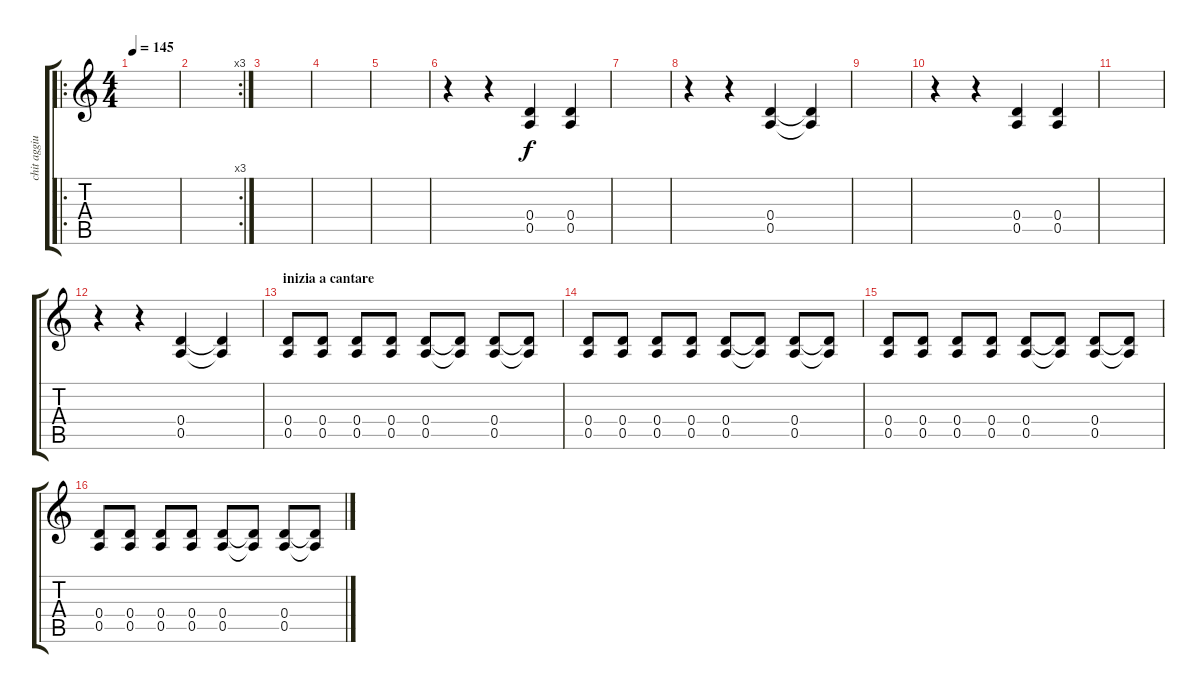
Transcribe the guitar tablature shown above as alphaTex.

\track ("chit aggiunta" "chit aggiu") {instrument overdrivenguitar}
\staff {score tabs}
\tuning (E4 B3 G3 D3 A2 E2) {hide}
\ro
\ts (4 4)
\tempo 145
\clef g2
\ks c
|
\rc 3
|
|
|
|
r.4 r.4 (0.4 0.5).4 (0.4 0.5).4 |
|
r.4 r.4 (0.4 0.5).4 (0.4{t} 0.5{t}).4 |
|
r.4 r.4 (0.4 0.5).4 (0.4 0.5).4 |
|
r.4 r.4 (0.4 0.5).4 (0.4{t} 0.5{t}).4 |
\section ("" "inizia a cantare")
(0.4 0.5).8{instrument electricguitarmuted} (0.4 0.5).8 (0.4 0.5).8 (0.4 0.5).8 (0.4 0.5).8 (0.4{t} 0.5{t}).8 (0.4 0.5).8 (0.4{t} 0.5{t}).8 |
(0.4 0.5).8 (0.4 0.5).8 (0.4 0.5).8 (0.4 0.5).8 (0.4 0.5).8 (0.4{t} 0.5{t}).8 (0.4 0.5).8 (0.4{t} 0.5{t}).8 |
(0.4 0.5).8 (0.4 0.5).8 (0.4 0.5).8 (0.4 0.5).8 (0.4 0.5).8 (0.4{t} 0.5{t}).8 (0.4 0.5).8 (0.4{t} 0.5{t}).8 |
(0.4 0.5).8 (0.4 0.5).8 (0.4 0.5).8 (0.4 0.5).8 (0.4 0.5).8 (0.4{t} 0.5{t}).8 (0.4 0.5).8 (0.4{t} 0.5{t}).8
